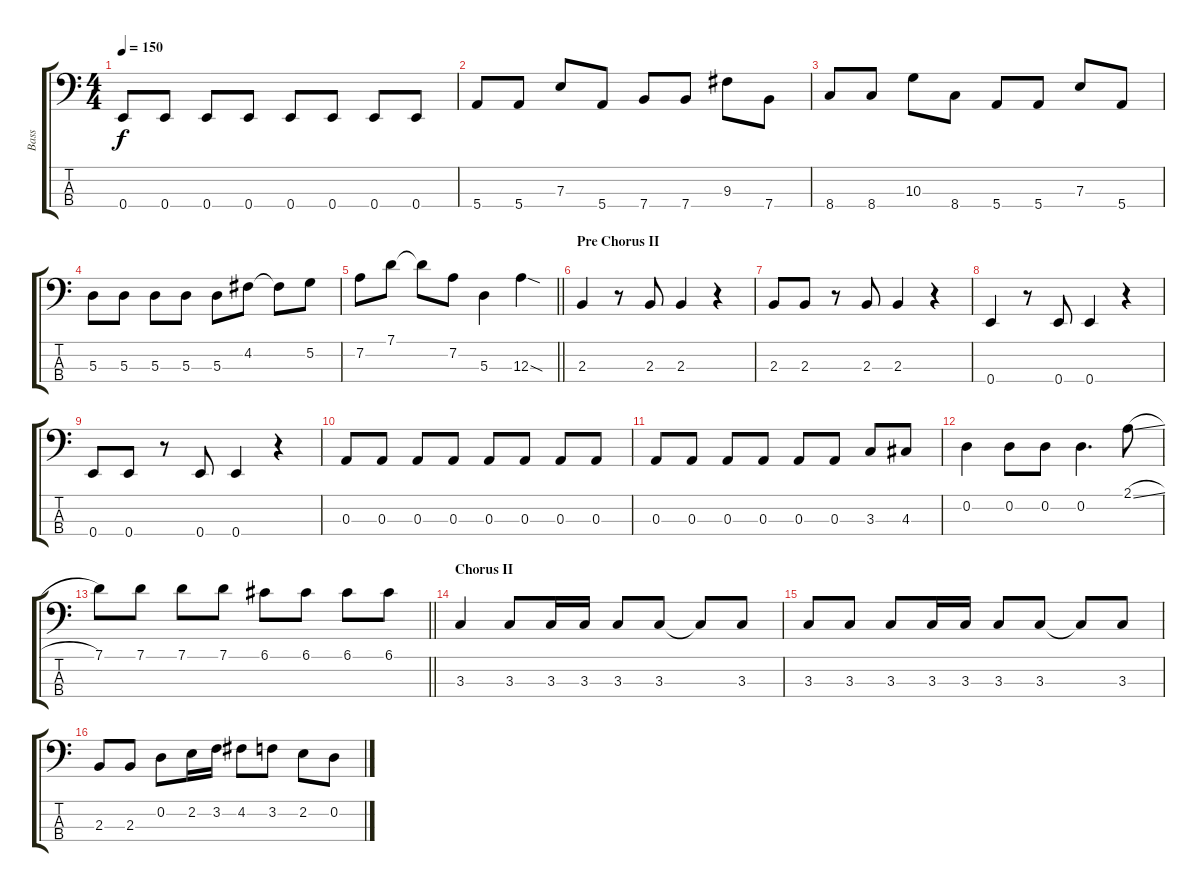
\track ("Bass" "Bass") {instrument electricbassfinger}
\staff {score tabs}
\tuning (G2 D2 A1 E1) {hide}
\ts (4 4)
\tempo 150
\clef f4
\ks c
0.4.8{dy f} 0.4.8 0.4.8 0.4.8 0.4.8 0.4.8 0.4.8 0.4.8 |
5.4.8 5.4.8 7.3.8 5.4.8 7.4.8 7.4.8 9.3.8 7.4.8 |
8.4.8 8.4.8 10.3.8 8.4.8 5.4.8 5.4.8 7.3.8 5.4.8 |
5.3.8 5.3.8 5.3.8 5.3.8 5.3.8 4.2.8 4.2{t}.8 5.2.8 |
\barLineRight lightlight
7.2.8 7.1.8 7.1{t}.8 7.2.8 5.3.4 12.3{sod}.4 |
\section ("" "Pre Chorus II")
2.3.4 r.8 2.3.8 2.3.4 r.4 |
2.3.8 2.3.8 r.8 2.3.8 2.3.4 r.4 |
0.4.4 r.8 0.4.8 0.4.4 r.4 |
0.4.8 0.4.8 r.8 0.4.8 0.4.4 r.4 |
0.3.8 0.3.8 0.3.8 0.3.8 0.3.8 0.3.8 0.3.8 0.3.8 |
0.3.8 0.3.8 0.3.8 0.3.8 0.3.8 0.3.8 3.3.8 4.3.8 |
0.2.4 0.2.8 0.2.8 0.2.4{d} 2.1{sl}.8 |
\barLineRight lightlight
7.1.8 7.1.8 7.1.8 7.1.8 6.1.8 6.1.8 6.1.8 6.1.8 |
\section ("" "Chorus II")
3.3.4 3.3.8 3.3.16 3.3.16 3.3.8 3.3.8 3.3{t}.8 3.3.8 |
3.3.8 3.3.8 3.3.8 3.3.16 3.3.16 3.3.8 3.3.8 3.3{t}.8 3.3.8 |
2.3.8 2.3.8 0.2.8 2.2.16 3.2.16 4.2.8 3.2.8 2.2.8 0.2.8
